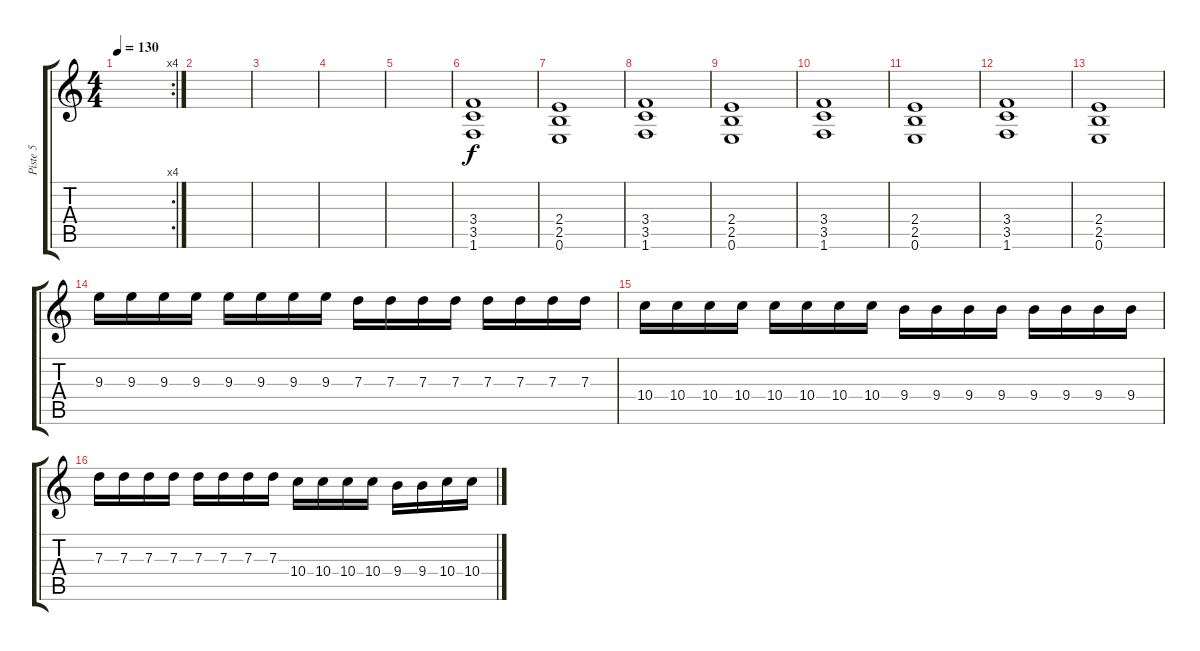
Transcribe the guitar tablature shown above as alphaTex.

\track ("Piste 5" "Piste 5") {instrument distortionguitar}
\staff {score tabs}
\tuning (E4 B3 G3 D3 A2 E2) {hide}
\rc 4
\ts (4 4)
\tempo 130
\clef g2
\ks c
|
|
|
|
|
(3.4 3.5 1.6).1 |
(2.4 2.5 0.6).1 |
(3.4 3.5 1.6).1 |
(2.4 2.5 0.6).1 |
(3.4 3.5 1.6).1 |
(2.4 2.5 0.6).1 |
(3.4 3.5 1.6).1 |
(2.4 2.5 0.6).1 |
9.3.16 9.3.16 9.3.16 9.3.16 9.3.16 9.3.16 9.3.16 9.3.16 7.3.16 7.3.16 7.3.16 7.3.16 7.3.16 7.3.16 7.3.16 7.3.16 |
10.4.16 10.4.16 10.4.16 10.4.16 10.4.16 10.4.16 10.4.16 10.4.16 9.4.16 9.4.16 9.4.16 9.4.16 9.4.16 9.4.16 9.4.16 9.4.16 |
7.3.16 7.3.16 7.3.16 7.3.16 7.3.16 7.3.16 7.3.16 7.3.16 10.4.16 10.4.16 10.4.16 10.4.16 9.4.16 9.4.16 10.4.16 10.4.16
